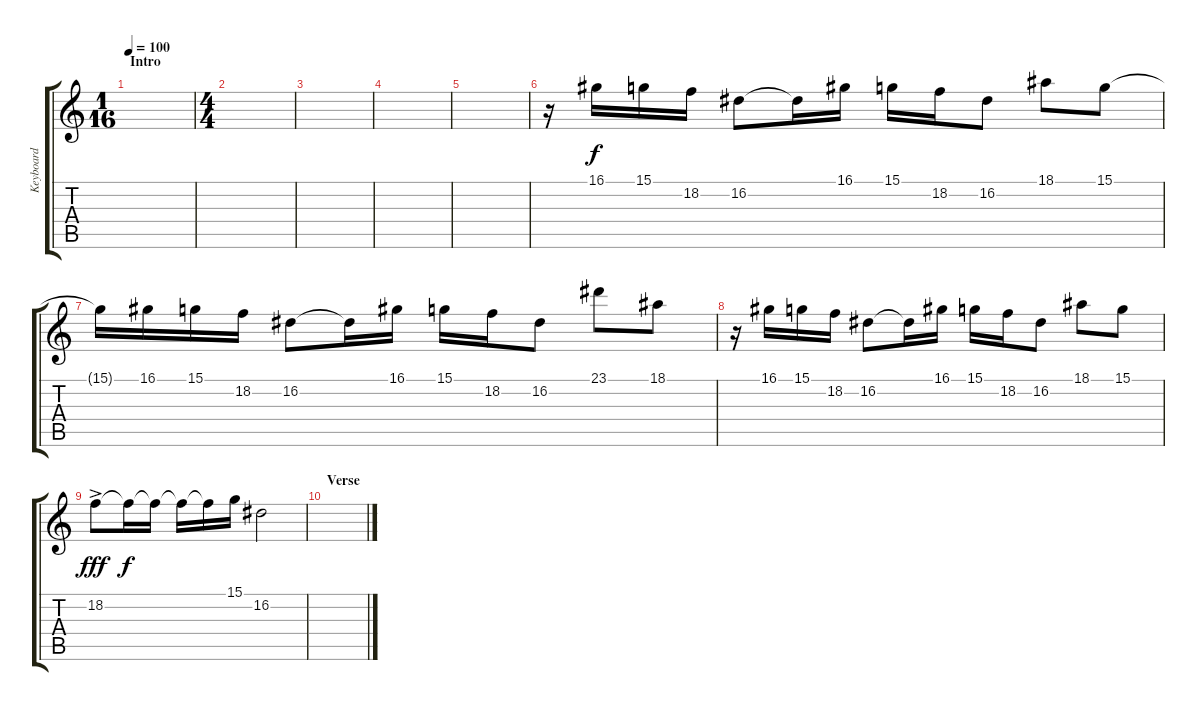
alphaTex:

\track ("Keyboard" "Keyboard") {instrument lead1square}
\staff {score tabs}
\tuning (E4 B3 G3 D3 A2 E2) {hide}
\ts (1 16)
\section ("" "Intro")
\tempo 100
\clef g2
\ks c
|
\ts (4 4)
|
|
|
|
r.16 16.1.16 15.1.16 18.2.16 16.2.8 16.2{t}.16 16.1.16 15.1.16 18.2.16 16.2.8 18.1.8 15.1.8 |
15.1{t}.16 16.1.16 15.1.16 18.2.16 16.2.8 16.2{t}.16 16.1.16 15.1.16 18.2.16 16.2.8 23.1.8 18.1.8 |
r.16 16.1.16 15.1.16 18.2.16 16.2.8 16.2{t}.16 16.1.16 15.1.16 18.2.16 16.2.8 18.1.8 15.1.8 |
18.2{ac}.8{dy fff} 18.2{t}.16{dy f} 18.2{t}.16 18.2{t}.16 18.2{t}.16 15.1.16 16.2.2 |
\section ("" "Verse")
